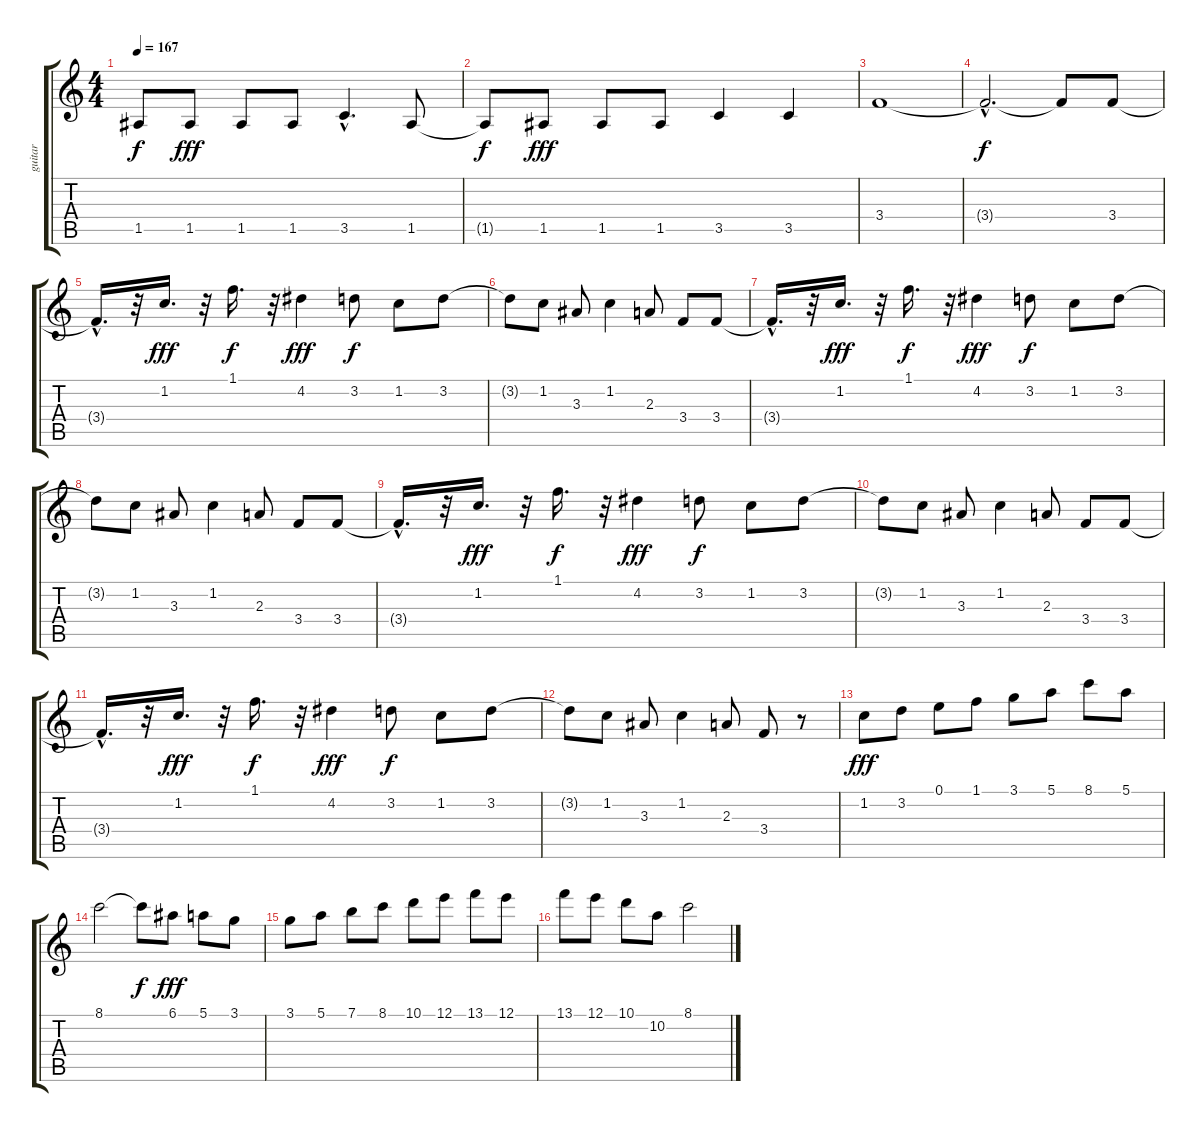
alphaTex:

\track ("guitar" "guitar") {instrument overdrivenguitar}
\staff {score tabs}
\tuning (E4 B3 G3 D3 A2 E2) {hide}
\ts (4 4)
\tempo 167
\clef g2
\ks c
1.5{t}.8{dy f} 1.5.8{dy fff} 1.5.8 1.5.8 3.5{hac}.4{d} 1.5.8 |
1.5{t}.8{dy f} 1.5.8{dy fff} 1.5.8 1.5.8 3.5.4 3.5.4 |
3.4.1 |
3.4{hac t}.2{d dy f} 3.4{t}.8 3.4.8 |
3.4{hac t}.16{d} r.32 1.2.16{d dy fff} r.32 1.1.16{d dy f} r.32 4.2.4{dy fff} 3.2.8{dy f} 1.2.8 3.2.8 |
3.2{t}.8 1.2.8 3.3.8 1.2.4 2.3.8 3.4.8 3.4.8 |
3.4{hac t}.16{d} r.32 1.2.16{d dy fff} r.32 1.1.16{d dy f} r.32 4.2.4{dy fff} 3.2.8{dy f} 1.2.8 3.2.8 |
3.2{t}.8 1.2.8 3.3.8 1.2.4 2.3.8 3.4.8 3.4.8 |
3.4{hac t}.16{d} r.32 1.2.16{d dy fff} r.32 1.1.16{d dy f} r.32 4.2.4{dy fff} 3.2.8{dy f} 1.2.8 3.2.8 |
3.2{t}.8 1.2.8 3.3.8 1.2.4 2.3.8 3.4.8 3.4.8 |
3.4{hac t}.16{d} r.32 1.2.16{d dy fff} r.32 1.1.16{d dy f} r.32 4.2.4{dy fff} 3.2.8{dy f} 1.2.8 3.2.8 |
3.2{t}.8 1.2.8 3.3.8 1.2.4 2.3.8 3.4.8 r.8 |
1.2.8{dy fff volume 12} 3.2.8{volume 10} 0.1.8 1.1.8 3.1.8 5.1.8 8.1.8 5.1.8 |
8.1.2 8.1{t}.8{dy f} 6.1.8{dy fff} 5.1.8 3.1.8 |
3.1.8 5.1.8 7.1.8 8.1.8 10.1.8 12.1.8 13.1.8 12.1.8 |
13.1.8 12.1.8 10.1.8 10.2.8 8.1.2
